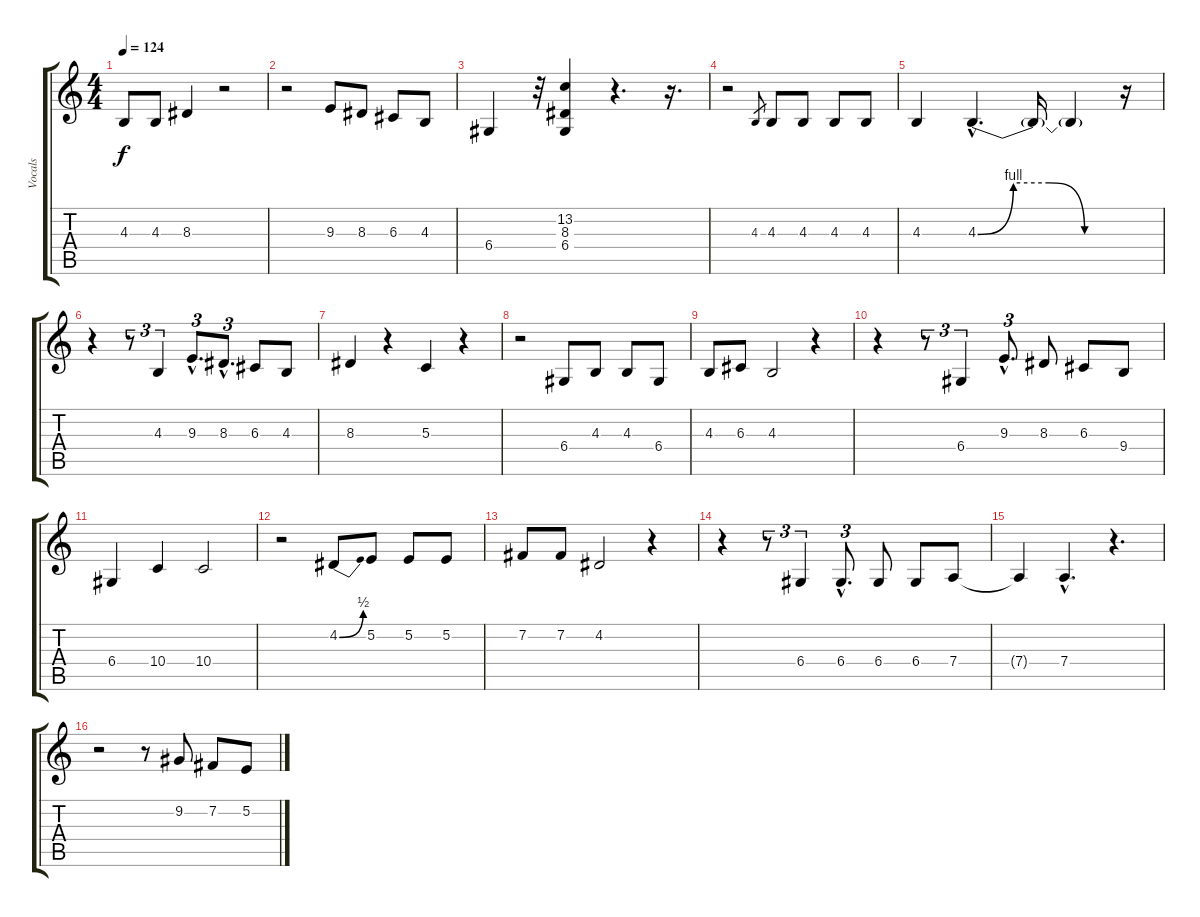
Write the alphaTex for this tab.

\track ("Vocals" "Vocals") {instrument lead2sawtooth}
\staff {score tabs}
\tuning (E4 B3 G3 D3 A2 E2) {hide}
\ts (4 4)
\tempo 124
\clef g2
\ks c
4.3.8{dy f} 4.3.8 8.3.4 r.2 |
r.2 9.3.8 8.3.8 6.3.8 4.3.8 |
6.4.4 r.32 (13.2 8.3 6.4).4 r.4{d} r.16{d} |
r.2 4.3.8{gr} 4.3.8 4.3.8 4.3.8 4.3.8 |
4.3.4 4.3{be (custom 0 0 15 4 30 4 45 0 60 0) hac}.4{d} 4.3{t}.16 4.3{t}.4 r.16 |
r.4 r.8{tu (3 2)} 4.3.4{tu (3 2)} 9.3{hac}.8{d tu (3 2)} 8.3{hac}.8{d tu (3 2)} 6.3.8 4.3.8 |
8.3.4 r.4 5.3.4 r.4 |
r.2 6.4.8 4.3.8 4.3.8 6.4.8 |
4.3.8 6.3.8 4.3.2 r.4 |
r.4 r.8{tu (3 2)} 6.4.4{tu (3 2)} 9.3{hac}.8{d tu (3 2)} 8.3.8 6.3.8 9.4.8 |
6.4.4 10.4.4 10.4.2 |
r.2 4.2{be (bend 0 0 60 2)}.8 5.2.8 5.2.8 5.2.8 |
7.2.8 7.2.8 4.2.2 r.4 |
r.4 r.8{tu (3 2)} 6.4.4{tu (3 2)} 6.4{hac}.8{d tu (3 2)} 6.4.8 6.4.8 7.4.8 |
7.4{t}.4 7.4{hac}.4{d} r.4{d} |
r.2 r.8 9.2.8 7.2.8 5.2.8
